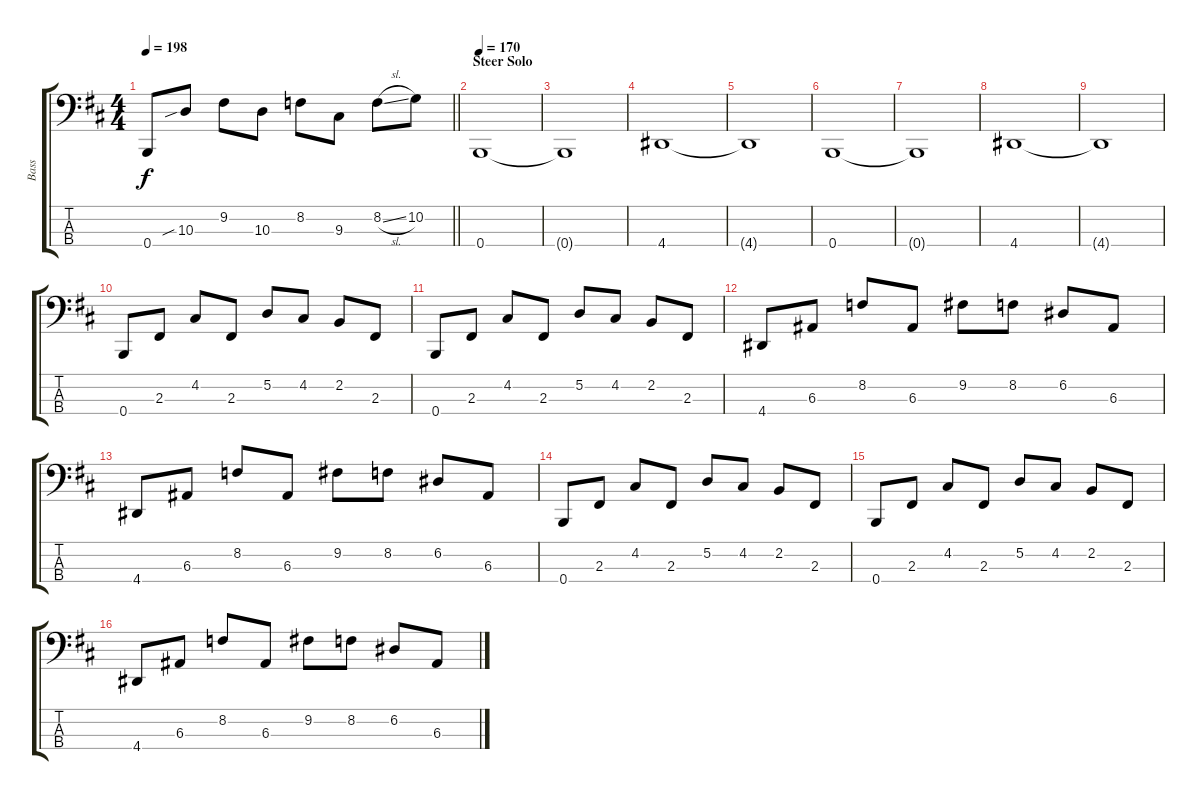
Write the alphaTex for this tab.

\track ("Bass " "Bass ") {instrument electricbassfinger}
\staff {score tabs}
\tuning (D2 A1 E1 B0) {hide}
\ts (4 4)
\tempo 198
\clef f4
\barLineRight lightlight
\ks d
0.4.8{dy f} 10.3{sib}.8 9.2.8 10.3.8 8.2.8 9.3.8 8.2{sl}.8 10.2.8 |
\section ("" "Steer Solo")
\tempo 170
0.4.1 |
0.4{t}.1 |
4.4.1 |
4.4{t}.1 |
0.4.1 |
0.4{t}.1 |
4.4.1 |
4.4{t}.1 |
0.4.8 2.3.8 4.2.8 2.3.8 5.2.8 4.2.8 2.2.8 2.3.8 |
0.4.8 2.3.8 4.2.8 2.3.8 5.2.8 4.2.8 2.2.8 2.3.8 |
4.4.8 6.3.8 8.2.8 6.3.8 9.2.8 8.2.8 6.2.8 6.3.8 |
4.4.8 6.3.8 8.2.8 6.3.8 9.2.8 8.2.8 6.2.8 6.3.8 |
0.4.8 2.3.8 4.2.8 2.3.8 5.2.8 4.2.8 2.2.8 2.3.8 |
0.4.8 2.3.8 4.2.8 2.3.8 5.2.8 4.2.8 2.2.8 2.3.8 |
4.4.8 6.3.8 8.2.8 6.3.8 9.2.8 8.2.8 6.2.8 6.3.8
